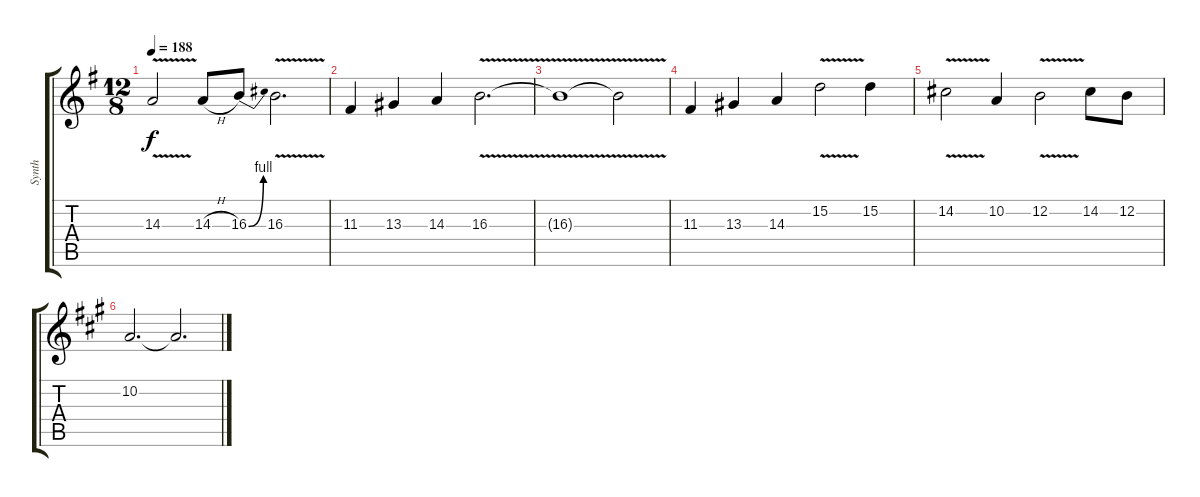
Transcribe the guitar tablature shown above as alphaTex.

\track ("Synth" "Synth") {instrument lead2sawtooth}
\staff {score tabs}
\tuning (E4 B3 G3 D3 A2 E2) {hide}
\ts (12 8)
\tempo 188
\clef g2
\ks g
14.3{v}.2{dy f} 14.3{h}.8 16.3{be (bend 0 0 60 4)}.8 16.3{v}.2{d} |
11.3.4 13.3.4 14.3.4 16.3{v}.2{d} |
16.3{v t}.1 16.3{t}.2 |
11.3.4 13.3.4 14.3.4 15.2{v}.2 15.2.4 |
14.2{v}.2 10.2.4 12.2{v}.2 14.2.8 12.2.8 |
\ks a
10.2.2{d} 10.2{t}.2{d}
